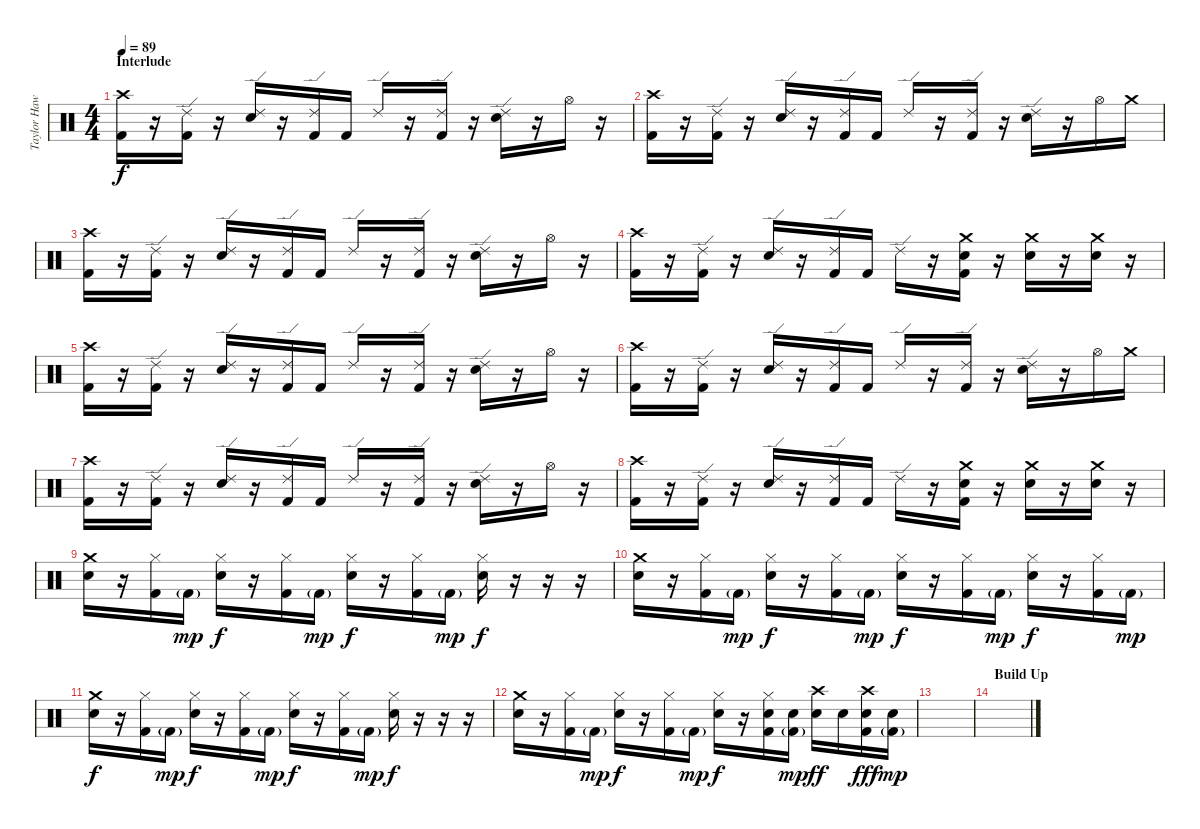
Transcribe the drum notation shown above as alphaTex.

\track ("Taylor Hawkins (Drums)" "Taylor Haw") {instrument percussion}
\staff {score}
\articulation defaults
\ts (4 4)
\section ("" "Interlude")
\tempo 89
\clef neutral
\ks c
("Crash high (hit)" "Kick (hit) 2").16{dy f} r.16 ("Ride (edge) 2" "Kick (hit) 2").16 r.16 ("Ride (edge) 2" "Electric Snare (hit)").16 r.16 ("Ride (edge) 2" "Kick (hit) 2").16 "Kick (hit) 2".16 "Ride (edge) 2".16 r.16 ("Ride (edge) 2" "Kick (hit) 2").16 r.16 ("Ride (edge) 2" "Electric Snare (hit)").16 r.16 "Hi-Hat (open)".16 r.16 |
("Crash high (hit)" "Kick (hit) 2").16 r.16 ("Ride (edge) 2" "Kick (hit) 2").16 r.16 ("Ride (edge) 2" "Electric Snare (hit)").16 r.16 ("Ride (edge) 2" "Kick (hit) 2").16 "Kick (hit) 2".16 "Ride (edge) 2".16 r.16 ("Ride (edge) 2" "Kick (hit) 2").16 r.16 ("Ride (edge) 2" "Electric Snare (hit)").16 r.16 "Hi-Hat (open)".16 "Crash medium (hit)".16 |
("Crash high (hit)" "Kick (hit) 2").16 r.16 ("Ride (edge) 2" "Kick (hit) 2").16 r.16 ("Ride (edge) 2" "Electric Snare (hit)").16 r.16 ("Ride (edge) 2" "Kick (hit) 2").16 "Kick (hit) 2".16 "Ride (edge) 2".16 r.16 ("Ride (edge) 2" "Kick (hit) 2").16 r.16 ("Ride (edge) 2" "Electric Snare (hit)").16 r.16 "Hi-Hat (open)".16 r.16 |
("Crash high (hit)" "Kick (hit) 2").16 r.16 ("Ride (edge) 2" "Kick (hit) 2").16 r.16 ("Ride (edge) 2" "Electric Snare (hit)").16 r.16 ("Ride (edge) 2" "Kick (hit) 2").16 "Kick (hit) 2".16 "Ride (edge) 2".16 r.16 ("Crash medium (hit)" "Electric Snare (hit)" "Kick (hit) 2").16 r.16 ("Crash medium (hit)" "Electric Snare (hit)").16 r.16 ("Crash medium (hit)" "Electric Snare (hit)").16 r.16 |
("Crash high (hit)" "Kick (hit) 2").16 r.16 ("Ride (edge) 2" "Kick (hit) 2").16 r.16 ("Ride (edge) 2" "Electric Snare (hit)").16 r.16 ("Ride (edge) 2" "Kick (hit) 2").16 "Kick (hit) 2".16 "Ride (edge) 2".16 r.16 ("Ride (edge) 2" "Kick (hit) 2").16 r.16 ("Ride (edge) 2" "Electric Snare (hit)").16 r.16 "Hi-Hat (open)".16 r.16 |
("Crash high (hit)" "Kick (hit) 2").16 r.16 ("Ride (edge) 2" "Kick (hit) 2").16 r.16 ("Ride (edge) 2" "Electric Snare (hit)").16 r.16 ("Ride (edge) 2" "Kick (hit) 2").16 "Kick (hit) 2".16 "Ride (edge) 2".16 r.16 ("Ride (edge) 2" "Kick (hit) 2").16 r.16 ("Ride (edge) 2" "Electric Snare (hit)").16 r.16 "Hi-Hat (open)".16 "Crash medium (hit)".16 |
("Crash high (hit)" "Kick (hit) 2").16 r.16 ("Ride (edge) 2" "Kick (hit) 2").16 r.16 ("Ride (edge) 2" "Electric Snare (hit)").16 r.16 ("Ride (edge) 2" "Kick (hit) 2").16 "Kick (hit) 2".16 "Ride (edge) 2".16 r.16 ("Ride (edge) 2" "Kick (hit) 2").16 r.16 ("Ride (edge) 2" "Electric Snare (hit)").16 r.16 "Hi-Hat (open)".16 r.16 |
("Crash high (hit)" "Kick (hit) 2").16 r.16 ("Ride (edge) 2" "Kick (hit) 2").16 r.16 ("Ride (edge) 2" "Electric Snare (hit)").16 r.16 ("Ride (edge) 2" "Kick (hit) 2").16 "Kick (hit) 2".16 "Ride (edge) 2".16 r.16 ("Crash medium (hit)" "Electric Snare (hit)" "Kick (hit) 2").16 r.16 ("Crash medium (hit)" "Electric Snare (hit)").16 r.16 ("Crash medium (hit)" "Electric Snare (hit)").16 r.16 |
("Crash medium (hit)" "Electric Snare (hit)").16 r.16 ("Hi-Hat (closed)" "Kick (hit) 2").16 "Kick (hit) 2"{g}.16{dy mp} ("Hi-Hat (closed)" "Electric Snare (hit)").16{dy f} r.16 ("Hi-Hat (closed)" "Kick (hit) 2").16 "Kick (hit) 2"{g}.16{dy mp} ("Hi-Hat (closed)" "Electric Snare (hit)").16{dy f} r.16 ("Hi-Hat (closed)" "Kick (hit) 2").16 "Kick (hit) 2"{g}.16{dy mp} ("Hi-Hat (closed)" "Electric Snare (hit)").16{dy f} r.16 r.16 r.16 |
("Crash medium (hit)" "Electric Snare (hit)").16 r.16 ("Hi-Hat (closed)" "Kick (hit) 2").16 "Kick (hit) 2"{g}.16{dy mp} ("Hi-Hat (closed)" "Electric Snare (hit)").16{dy f} r.16 ("Hi-Hat (closed)" "Kick (hit) 2").16 "Kick (hit) 2"{g}.16{dy mp} ("Hi-Hat (closed)" "Electric Snare (hit)").16{dy f} r.16 ("Hi-Hat (closed)" "Kick (hit) 2").16 "Kick (hit) 2"{g}.16{dy mp} ("Hi-Hat (closed)" "Electric Snare (hit)").16{dy f} r.16 ("Hi-Hat (closed)" "Kick (hit) 2").16 "Kick (hit) 2"{g}.16{dy mp} |
("Crash medium (hit)" "Electric Snare (hit)").16{dy f} r.16 ("Hi-Hat (closed)" "Kick (hit) 2").16 "Kick (hit) 2"{g}.16{dy mp} ("Hi-Hat (closed)" "Electric Snare (hit)").16{dy f} r.16 ("Hi-Hat (closed)" "Kick (hit) 2").16 "Kick (hit) 2"{g}.16{dy mp} ("Hi-Hat (closed)" "Electric Snare (hit)").16{dy f} r.16 ("Hi-Hat (closed)" "Kick (hit) 2").16 "Kick (hit) 2"{g}.16{dy mp} ("Hi-Hat (closed)" "Electric Snare (hit)").16{dy f} r.16 r.16 r.16 |
("Crash medium (hit)" "Electric Snare (hit)").16 r.16 ("Hi-Hat (closed)" "Kick (hit) 2").16 "Kick (hit) 2"{g}.16{dy mp} ("Hi-Hat (closed)" "Electric Snare (hit)").16{dy f} r.16 ("Hi-Hat (closed)" "Kick (hit) 2").16 "Kick (hit) 2"{g}.16{dy mp} ("Hi-Hat (closed)" "Electric Snare (hit)").16{dy f} r.16 ("Hi-Hat (closed)" "Electric Snare (hit)" "Kick (hit) 2").16 ("Electric Snare (hit)" "Kick (hit) 2"{g}).16{dy mp} ("Crash high (hit)" "Electric Snare (hit)").16{dy ff} "Electric Snare (hit)".16 ("Crash high (hit)" "Electric Snare (hit)" "Kick (hit) 2").16{dy fff} ("Electric Snare (hit)" "Kick (hit) 2"{g}).16{dy mp} |
|
\section ("" "Build Up")
